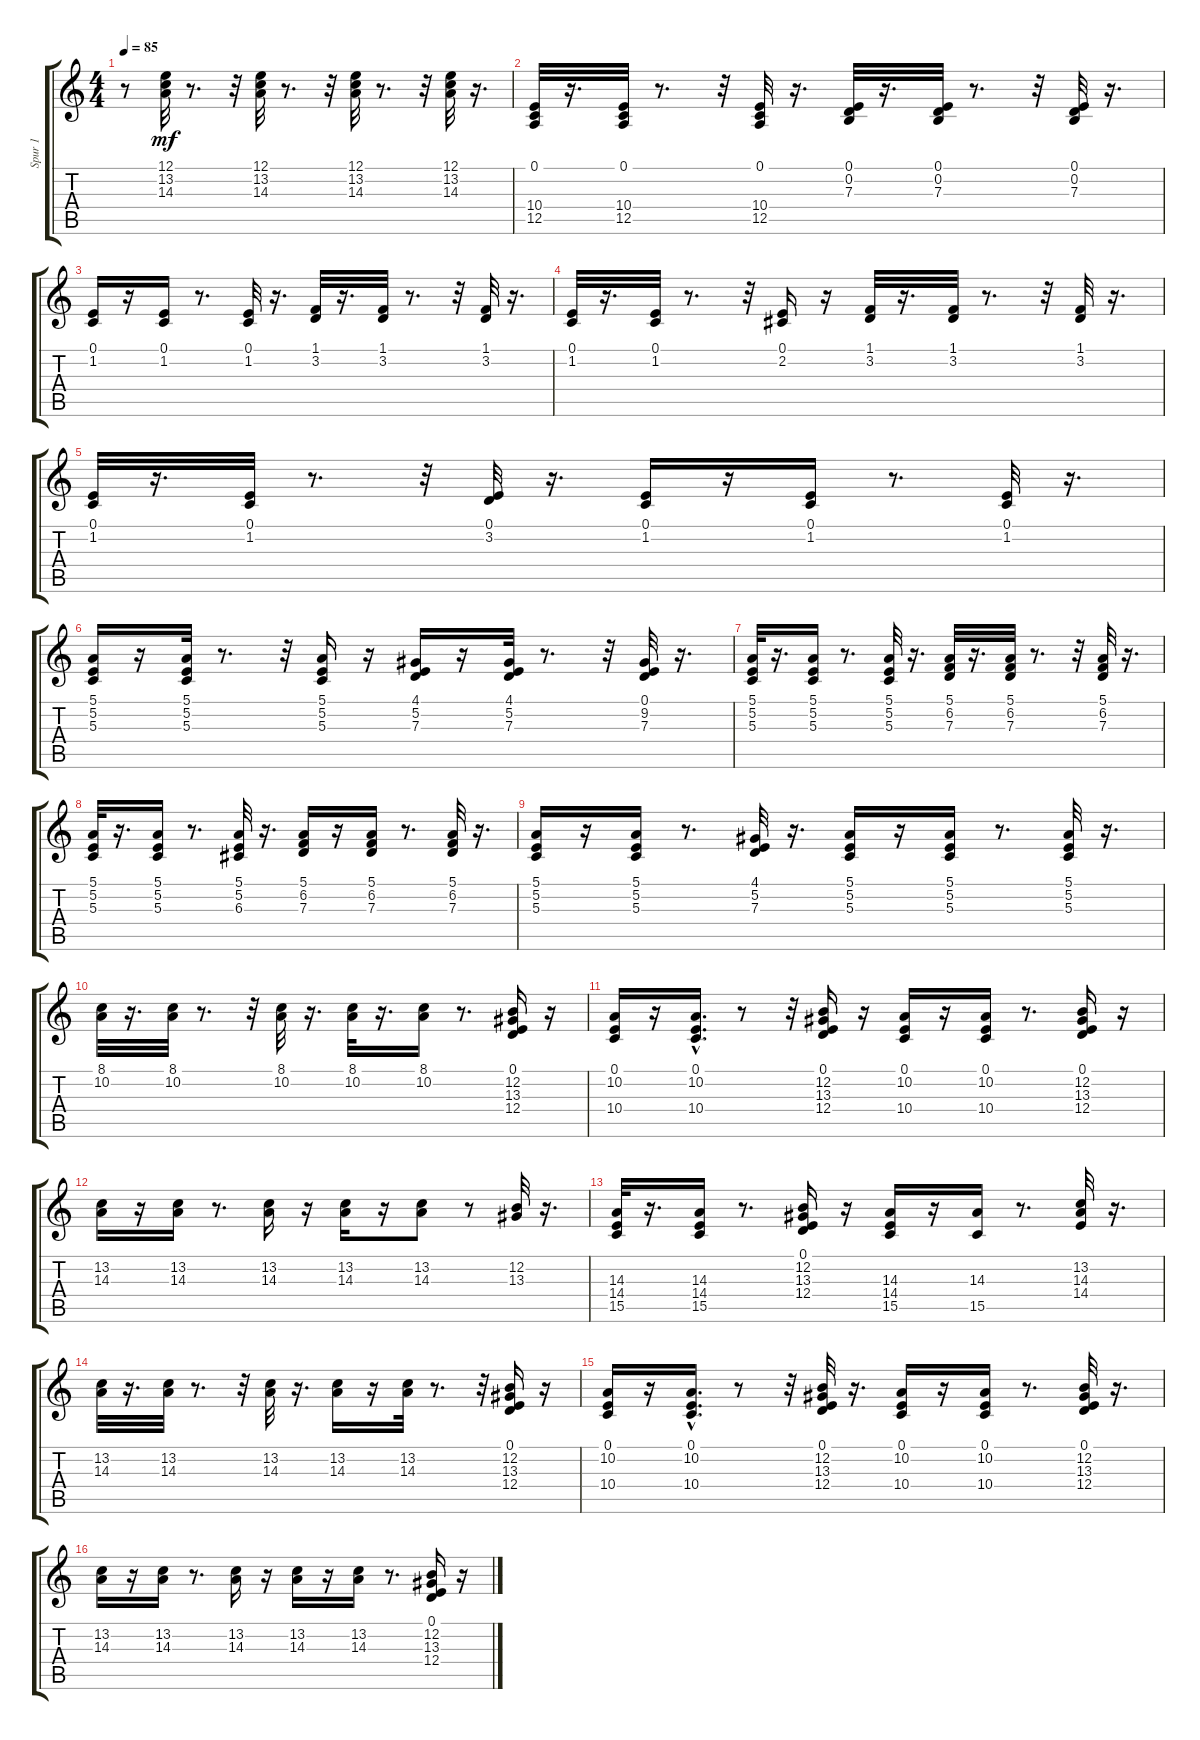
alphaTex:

\track ("Spur 1" "Spur 1") {instrument pizzicatostrings}
\staff {score tabs}
\tuning (E4 B3 G3 D3 A2 E2) {hide}
\ts (4 4)
\tempo 85
\clef g2
\ks c
r.8{dy mf} (12.1 13.2 14.3).32 r.8{d} r.32 (12.1 13.2 14.3).32 r.8{d} r.32 (12.1 13.2 14.3).32 r.8{d} r.32 (12.1 13.2 14.3).32 r.16{d} |
(0.1 10.4 12.5).32{volume 16 balance 8 instrument pizzicatostrings} r.16{d} (0.1 10.4 12.5).32 r.8{d} r.32 (0.1 10.4 12.5).32 r.16{d} (0.1 0.2 7.3).32 r.16{d} (0.1 0.2 7.3).32 r.8{d} r.32 (0.1 0.2 7.3).32 r.16{d} |
(0.1 1.2).16 r.16 (0.1 1.2).16 r.8{d} (0.1 1.2).32 r.16{d} (1.1 3.2).32 r.16{d} (1.1 3.2).32 r.8{d} r.32 (1.1 3.2).32 r.16{d} |
(0.1 1.2).32 r.16{d} (0.1 1.2).32 r.8{d} r.32 (0.1 2.2).16 r.16 (1.1 3.2).32 r.16{d} (1.1 3.2).32 r.8{d} r.32 (1.1 3.2).32 r.16{d} |
(0.1 1.2).32 r.16{d} (0.1 1.2).32 r.8{d} r.32 (0.1 3.2).32 r.16{d} (0.1 1.2).16 r.16 (0.1 1.2).16 r.8{d} (0.1 1.2).32 r.16{d} |
(5.1 5.2 5.3).16 r.16 (5.1 5.2 5.3).32 r.8{d} r.32 (5.1 5.2 5.3).16 r.16 (4.1 5.2 7.3).16 r.16 (4.1 5.2 7.3).32 r.8{d} r.32 (0.1 9.2 7.3).32 r.16{d} |
(5.1 5.2 5.3).32 r.16{d} (5.1 5.2 5.3).16 r.8{d} (5.1 5.2 5.3).32 r.16{d} (5.1 6.2 7.3).32 r.16{d} (5.1 6.2 7.3).32 r.8{d} r.32 (5.1 6.2 7.3).32 r.16{d} |
(5.1 5.2 5.3).32 r.16{d} (5.1 5.2 5.3).16 r.8{d} (5.1 5.2 6.3).32 r.16{d} (5.1 6.2 7.3).16 r.16 (5.1 6.2 7.3).16 r.8{d} (5.1 6.2 7.3).32 r.16{d} |
(5.1 5.2 5.3).16 r.16 (5.1 5.2 5.3).16 r.8{d} (4.1 5.2 7.3).32 r.16{d} (5.1 5.2 5.3).16 r.16 (5.1 5.2 5.3).16 r.8{d} (5.1 5.2 5.3).32 r.16{d} |
(8.1 10.2).32{volume 16 balance 8 instrument pizzicatostrings} r.16{d} (8.1 10.2).32 r.8{d} r.32 (8.1 10.2).32 r.16{d} (8.1 10.2).32 r.16{d} (8.1 10.2).16 r.8{d} (0.1 12.2 13.3 12.4).16 r.16 |
(0.1 10.2 10.4).16 r.16 (0.1 10.2{hac} 10.4).16{d} r.8 r.32 (0.1 12.2 13.3 12.4).16 r.16 (0.1 10.2 10.4).16 r.16 (0.1 10.2 10.4).16 r.8{d} (0.1 12.2 13.3 12.4).16 r.16 |
(13.2 14.3).16 r.16 (13.2 14.3).16 r.8{d} (13.2 14.3).16 r.16 (13.2 14.3).16 r.16 (13.2 14.3).8 r.8 (12.2 13.3).32 r.16{d} |
(14.3 14.4 15.5).32 r.16{d} (14.3 14.4 15.5).16 r.8{d} (0.1 12.2 13.3 12.4).16 r.16 (14.3 14.4 15.5).16 r.16 (14.3 15.5).16 r.8{d} (13.2 14.3 14.4).32 r.16{d} |
(13.2 14.3).32 r.16{d} (13.2 14.3).32 r.8{d} r.32 (13.2 14.3).32 r.16{d} (13.2 14.3).16 r.16 (13.2 14.3).32 r.8{d} r.32 (0.1 12.2 13.3 12.4).16 r.16 |
(0.1 10.2 10.4).16 r.16 (0.1 10.2{hac} 10.4).16{d} r.8 r.32 (0.1 12.2 13.3 12.4).32 r.16{d} (0.1 10.2 10.4).16 r.16 (0.1 10.2 10.4).16 r.8{d} (0.1 12.2 13.3 12.4).32 r.16{d} |
(13.2 14.3).16 r.16 (13.2 14.3).16 r.8{d} (13.2 14.3).16 r.16 (13.2 14.3).16 r.16 (13.2 14.3).16 r.8{d} (0.1 12.2 13.3 12.4).16 r.16
